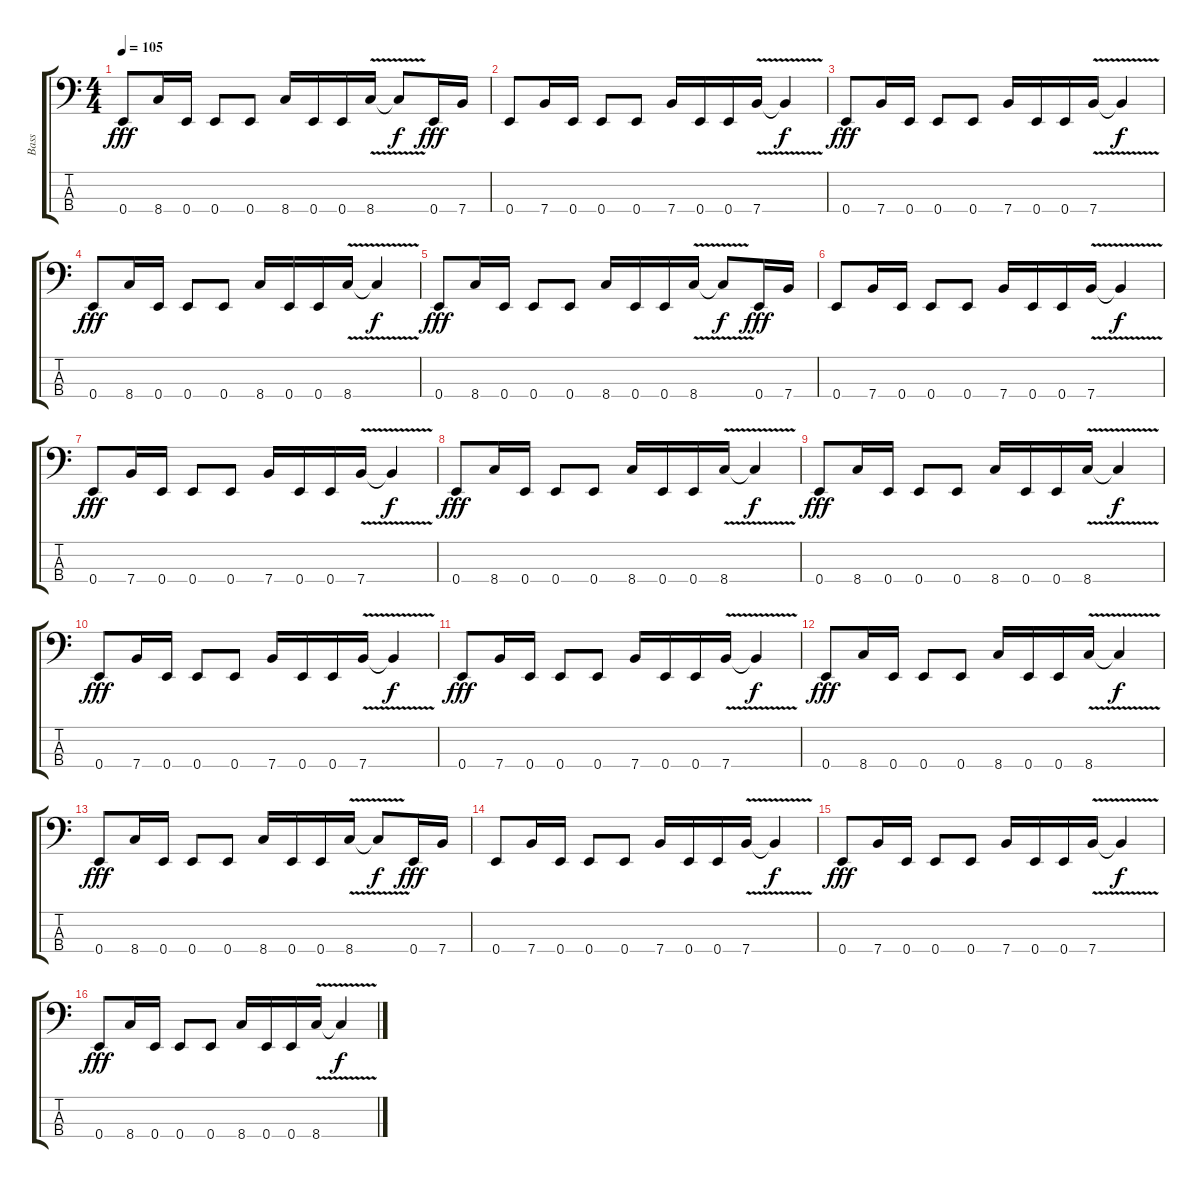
\track ("Bass" "Bass") {instrument electricbassfinger}
\staff {score tabs}
\tuning (G2 D2 A1 E1) {hide}
\ts (4 4)
\tempo 105
\clef f4
\ks c
0.4.8{dy fff} 8.4.16 0.4.16 0.4.8 0.4.8 8.4.16 0.4.16 0.4.16 8.4{v}.16 8.4{t}.8{dy f} 0.4.16{dy fff} 7.4.16 |
0.4.8 7.4.16 0.4.16 0.4.8 0.4.8 7.4.16 0.4.16 0.4.16 7.4{v}.16 7.4{t}.4{dy f} |
0.4.8{dy fff} 7.4.16 0.4.16 0.4.8 0.4.8 7.4.16 0.4.16 0.4.16 7.4{v}.16 7.4{t}.4{dy f} |
0.4.8{dy fff} 8.4.16 0.4.16 0.4.8 0.4.8 8.4.16 0.4.16 0.4.16 8.4{v}.16 8.4{t}.4{dy f} |
0.4.8{dy fff} 8.4.16 0.4.16 0.4.8 0.4.8 8.4.16 0.4.16 0.4.16 8.4{v}.16 8.4{t}.8{dy f} 0.4.16{dy fff} 7.4.16 |
0.4.8 7.4.16 0.4.16 0.4.8 0.4.8 7.4.16 0.4.16 0.4.16 7.4{v}.16 7.4{t}.4{dy f} |
0.4.8{dy fff} 7.4.16 0.4.16 0.4.8 0.4.8 7.4.16 0.4.16 0.4.16 7.4{v}.16 7.4{t}.4{dy f} |
0.4.8{dy fff} 8.4.16 0.4.16 0.4.8 0.4.8 8.4.16 0.4.16 0.4.16 8.4{v}.16 8.4{t}.4{dy f} |
0.4.8{dy fff} 8.4.16 0.4.16 0.4.8 0.4.8 8.4.16 0.4.16 0.4.16 8.4{v}.16 8.4{t}.4{dy f} |
0.4.8{dy fff} 7.4.16 0.4.16 0.4.8 0.4.8 7.4.16 0.4.16 0.4.16 7.4{v}.16 7.4{t}.4{dy f} |
0.4.8{dy fff} 7.4.16 0.4.16 0.4.8 0.4.8 7.4.16 0.4.16 0.4.16 7.4{v}.16 7.4{t}.4{dy f} |
0.4.8{dy fff} 8.4.16 0.4.16 0.4.8 0.4.8 8.4.16 0.4.16 0.4.16 8.4{v}.16 8.4{t}.4{dy f} |
0.4.8{dy fff} 8.4.16 0.4.16 0.4.8 0.4.8 8.4.16 0.4.16 0.4.16 8.4{v}.16 8.4{t}.8{dy f} 0.4.16{dy fff} 7.4.16 |
0.4.8 7.4.16 0.4.16 0.4.8 0.4.8 7.4.16 0.4.16 0.4.16 7.4{v}.16 7.4{t}.4{dy f} |
0.4.8{dy fff} 7.4.16 0.4.16 0.4.8 0.4.8 7.4.16 0.4.16 0.4.16 7.4{v}.16 7.4{t}.4{dy f} |
0.4.8{dy fff} 8.4.16 0.4.16 0.4.8 0.4.8 8.4.16 0.4.16 0.4.16 8.4{v}.16 8.4{t}.4{dy f}
